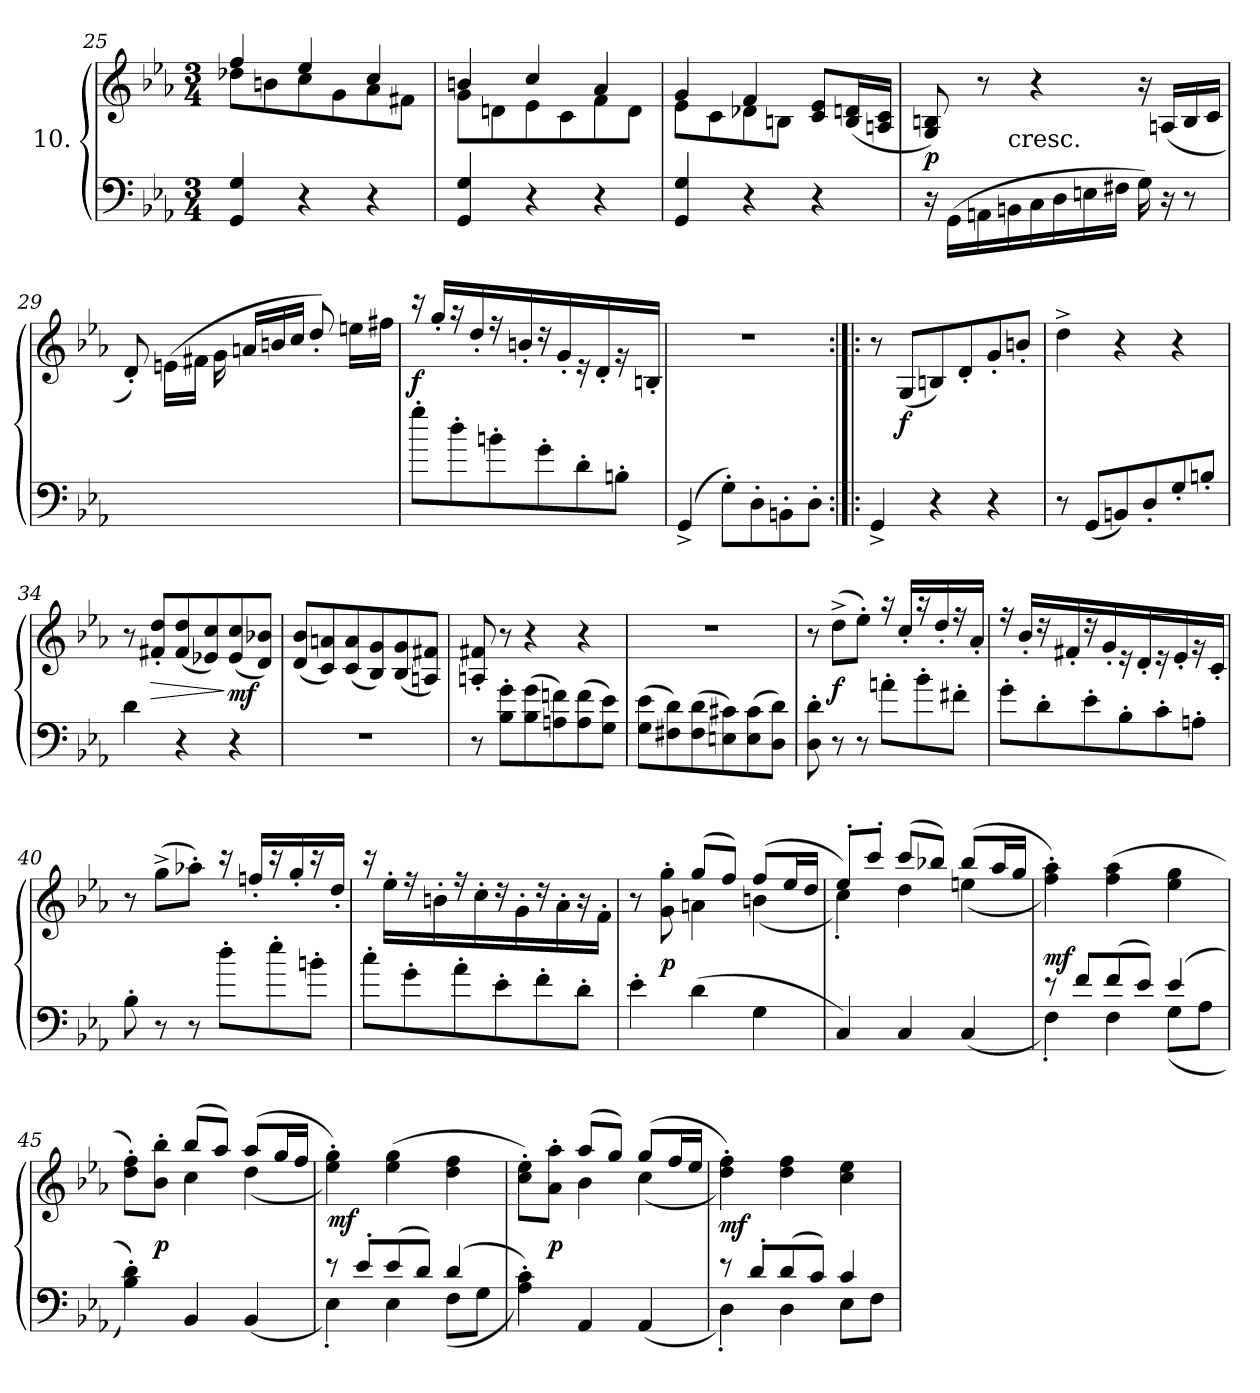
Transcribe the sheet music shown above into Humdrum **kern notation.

**kern	**kern	**dynam
*part1	*part1	*part1
*staff2	*staff1	*staff1/2
*I"10.	*	*
!!LO:LB:g=z
*clefF4	*clefG2	*
*k[b-e-a-]	*k[b-e-a-]	*
*M3/4	*M3/4	*
=25	=25	=25
*	*^	*
4GG 4G	4ff	8dd-XL	.
.	.	8bn	.
4r	4ee-	8cc	.
.	.	8g	.
4r	4cc	8a-	.
.	.	8f#XJ	.
=26	=26	=26	=26
4GG 4G	4bn	8gL	.
.	.	8dn	.
4r	4cc	8e-	.
.	.	8c	.
4r	4a-	8f	.
.	.	8dJ	.
=27	=27	=27	=27
4GG 4G	4g	8e-L	.
.	.	8c	.
4r	4f	8d-X	.
.	.	8BnJ	.
4r	8c 8e-L	4ryy	.
.	(16B 16dnL	.	.
.	16An 16cJJ	.	.
=28	=28	=28	=28
16r	8G 8Bn)	8.ryy	p
(16GG\LL	.	.	.
16AAn\	8r	.	.
!	!	!LO:TX:c:t=cresc.	!
16BBn\	.	2ryy	.
16C\	4r	.	.
16D\	.	.	.
16En\	.	.	.
16F#X\JJ	.	.	.
16G)	16r	.	.
16r	(16AnLL	.	.
8r	16B	.	.
.	16cJJ	16ryy	.
*	*v	*v	*
!!LO:LB:g=z
=29	=29	=29
2.ryy	8d')	.
.	(16en\LL	.
.	16f#X\JJ	.
.	16g\	.
.	16an/LL	.
.	16bn/	.
.	16cc/JJ	.
.	8dd'/)	.
.	16eenLL	.
.	16ff#XJJ	.
=30	=30	=30
8gg'<\L	16rccc	f
.	16gg'>/LL	.
8dd'<\	16raa	.
.	16dd'>/	.
8bn'<\	16rff	.
.	16bn'>/	.
8g'<\	16rdd	.
.	16g'>/	.
8d'<\	16r	.
.	16d'>/	.
8Bn'<\J	16rg	.
.	16Bn'>/JJ	.
=31	=31	=31
(4GG^	2.r	.
8G'L)	.	.
8D'	.	.
8BBn'	.	.
8D'J	.	.
=32:|!|:	=32:|!|:	=32:|!|:
4GG^	8r	.
.	(8GL	f
4r	8Bn)	.
.	8d'	.
4r	8g'	.
.	8bn'J	.
!!LO:LB:g=z
=33	=33	=33
8r	4dd^	.
(8GG/L	.	.
8BBn/)	4r	.
8D'/	.	.
8G'/	4r	.
8Bn'/J	.	.
=34	=34	=34
4d	8r	.
.	8f#X' 8dd'L	>
4r	(8f# 8dd	.
.	8e-X 8cc)	.
4r	(8e- 8cc	] mf
.	8d 8b-XJ)	.
=35	=35	=35
2.r	(8d 8b-L	.
.	8c 8an)	.
.	(8c 8a	.
.	8B- 8g)	.
.	(8B- 8g	.
.	8An 8f#XJ)	.
=36	=36	=36
8r	8An' 8f#X'	.
8B-' 8g'L	8r	.
(8B- 8g	4r	.
8An 8fn)	.	.
(8A 8f	4r	.
8G 8e-J)	.	.
=37	=37	=37
(8G 8e-L	2.r	.
8F#X 8d)	.	.
(8F# 8d	.	.
8En 8c#X)	.	.
(8E 8c#	.	.
8D 8dJ)	.	.
!!LO:LB:g=z
=38	=38	=38
8D' 8d'	8r	.
8r	(8dd^L	f
8r	8ee-'>J)	.
8an'<\L	16raa	.
.	16cc'>/LL	.
8b-'<\	16raa	.
.	16dd'>/	.
8f#X'<\J	16rff	.
.	16a-'>/JJ	.
=39	=39	=39
8g'<\L	16rff	.
.	16b-'LL	.
8d'<\	16rdd	.
.	16f#X'	.
8e-'<\	16rdd	.
.	16g'	.
8B-'<\	16r	.
.	16d'	.
8c'<\	16r	.
.	16e-'	.
8An'/J	16rg	.
.	16c'JJ	.
=40	=40	=40
8B-'	8r	.
8r	(8gg^L	.
8r	8aa-X'J)	.
8dd'<\L	16rccc	.
.	16ffn'/LL	.
8ee-'<\	16rccc	.
.	16gg'/	.
8bn'<\J	16rccc	.
.	16dd'/JJ	.
!!LO:LB:g=z
=41	=41	=41
8cc'<\L	16rccc	.
.	16ee-'>LL	.
8g'<\	16rff	.
.	16bn'>	.
8a-'<\	16rff	.
.	16cc'>	.
8e-'<\	16rdd	.
.	16g'>	.
8f'<\	16rdd	.
.	16a-'>	.
8d'/J	16r	.
.	16f'>JJ	.
=42	=42	=42
*	*^	*
4e-'	8r	4ryy	.
.	8g' 8gg'	.	p
(4d	(8ggL	4an	.
.	8ffJ)	.	.
4G	(8ffL	(4bn	.
.	16ee-L	.	.
.	16ddJJ	.	.
=43	=43	=43	=43
4C)	8ee-'L)	4cc')	.
.	8ccc'J	.	.
4C	(8cccL	4dd	.
.	8bb-XJ)	.	.
(4C	(8bb-L	(4een	.
.	16aa-L	.	.
.	16ggJJ	.	.
*	*v	*v	*
=44	=44	=44
*^	*	*
8r	4F')	4ff' 4aa-'))	mf
8fL	.	.	.
(8f	4F	(4ff 4aa-	.
8e-J)	.	.	.
(4e-	(8GL	4ee- 4gg	.
.	8A-J	.	.
*v	*v	*	*
!!LO:LB:g=z
=45	=45	=45
*	*^	*
4B-' 4d'))	8dd' 8ff'L)	4ryy	.
.	8b-' 8bb-'J	.	p
4BB-	(8bb-L	4cc	.
.	8aa-J)	.	.
(4BB-	(8aa-L	(4dd	.
.	16ggL	.	.
.	16ffJJ	.	.
=46	=46	=46	=46
*^	*	*	*
8re	4E-')	4ee-' 4gg'))	8ryy	.
!	!	!	!	!LO:DY:rj
8e-'L	.	.	2ryy	mf
(8e-	4E-	(4ee- 4gg	.	.
8dJ)	.	.	.	.
(4d	(8FL	4dd 4ff	.	.
.	8GJ	.	8ryy	.
*v	*v	*	*	*
=47	=47	=47	=47
4A-' 4c'))	8cc' 8ee-'L)	4ryy	.
.	8a-' 8aa-'J	.	p
4AA-	(8aa-L	4b-	.
.	8ggJ)	.	.
(4AA-	(8ggL	(4cc	.
.	16ffL	.	.
.	16ee-JJ	.	.
*	*v	*v	*
=48	=48	=48
*^	*	*
8r	4D')	4dd' 4ff'))	mf
8d'L	.	.	.
(8d	4D	4dd 4ff	.
8cJ)	.	.	.
4c	8E-L	4cc 4ee-	.
.	8FJ	.	.
*v	*v	*	*
=	=	=
*-	*-	*-
